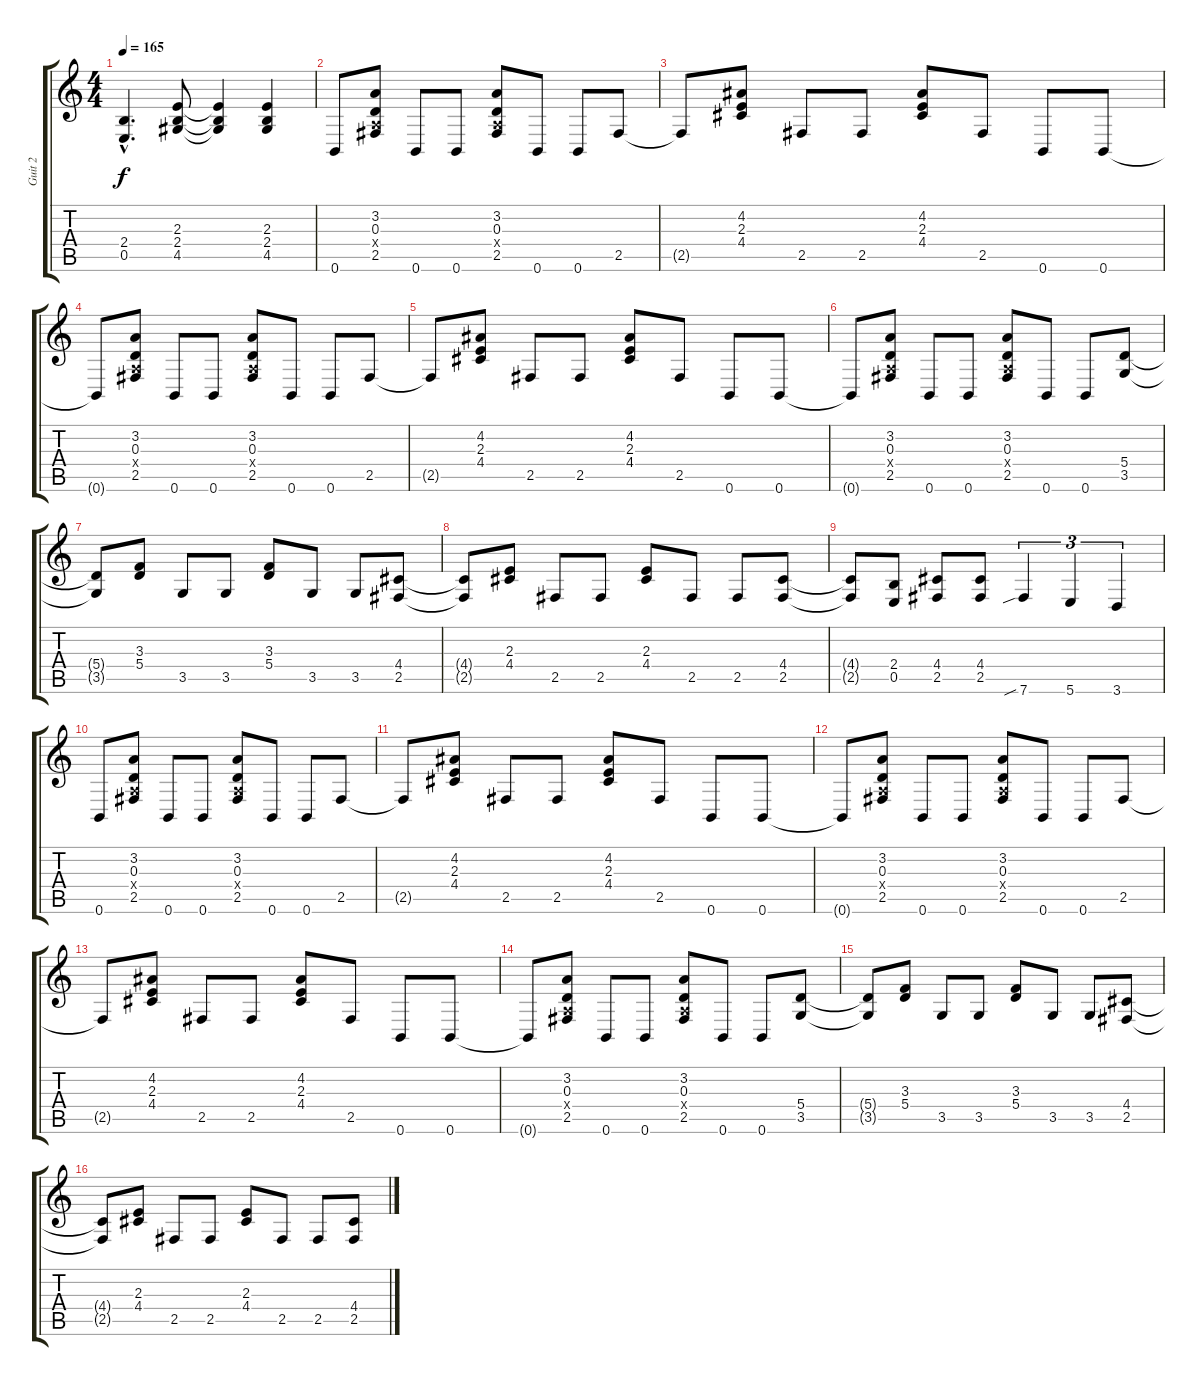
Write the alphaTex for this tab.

\track ("Guit 2" "Guit 2") {instrument distortionguitar}
\staff {score tabs}
\tuning (B3 Gb3 D3 A2 E2 B1) {hide}
\ts (4 4)
\tempo 165
\clef g2
\ks c
(2.4{hac} 0.5{hac}).4{d dy f} (2.3 2.4 4.5).8 (2.3{t} 2.4{t} 4.5{t}).4 (2.3 2.4 4.5).4 |
0.6.8 (3.2 0.3 0.4{x} 2.5).8 0.6.8 0.6.8 (3.2 0.3 0.4{x} 2.5).8 0.6.8 0.6.8 2.5.8 |
2.5{t}.8 (4.2 2.3 4.4).8 2.5.8 2.5.8 (4.2 2.3 4.4).8 2.5.8 0.6.8 0.6.8 |
0.6{t}.8 (3.2 0.3 0.4{x} 2.5).8 0.6.8 0.6.8 (3.2 0.3 0.4{x} 2.5).8 0.6.8 0.6.8 2.5.8 |
2.5{t}.8 (4.2 2.3 4.4).8 2.5.8 2.5.8 (4.2 2.3 4.4).8 2.5.8 0.6.8 0.6.8 |
0.6{t}.8 (3.2 0.3 0.4{x} 2.5).8 0.6.8 0.6.8 (3.2 0.3 0.4{x} 2.5).8 0.6.8 0.6.8 (5.4 3.5).8 |
(5.4{t} 3.5{t}).8 (3.3 5.4).8 3.5.8 3.5.8 (3.3 5.4).8 3.5.8 3.5.8 (4.4 2.5).8 |
(4.4{t} 2.5{t}).8 (2.3 4.4).8 2.5.8 2.5.8 (2.3 4.4).8 2.5.8 2.5.8 (4.4 2.5).8 |
(4.4{t} 2.5{t}).8 (2.4 0.5).8 (4.4 2.5).8 (4.4 2.5).8 7.6{sib}.4{tu (3 2)} 5.6.4{tu (3 2)} 3.6.4{tu (3 2)} |
0.6.8 (3.2 0.3 0.4{x} 2.5).8 0.6.8 0.6.8 (3.2 0.3 0.4{x} 2.5).8 0.6.8 0.6.8 2.5.8 |
2.5{t}.8 (4.2 2.3 4.4).8 2.5.8 2.5.8 (4.2 2.3 4.4).8 2.5.8 0.6.8 0.6.8 |
0.6{t}.8 (3.2 0.3 0.4{x} 2.5).8 0.6.8 0.6.8 (3.2 0.3 0.4{x} 2.5).8 0.6.8 0.6.8 2.5.8 |
2.5{t}.8 (4.2 2.3 4.4).8 2.5.8 2.5.8 (4.2 2.3 4.4).8 2.5.8 0.6.8 0.6.8 |
0.6{t}.8 (3.2 0.3 0.4{x} 2.5).8 0.6.8 0.6.8 (3.2 0.3 0.4{x} 2.5).8 0.6.8 0.6.8 (5.4 3.5).8 |
(5.4{t} 3.5{t}).8 (3.3 5.4).8 3.5.8 3.5.8 (3.3 5.4).8 3.5.8 3.5.8 (4.4 2.5).8 |
(4.4{t} 2.5{t}).8 (2.3 4.4).8 2.5.8 2.5.8 (2.3 4.4).8 2.5.8 2.5.8 (4.4 2.5).8
